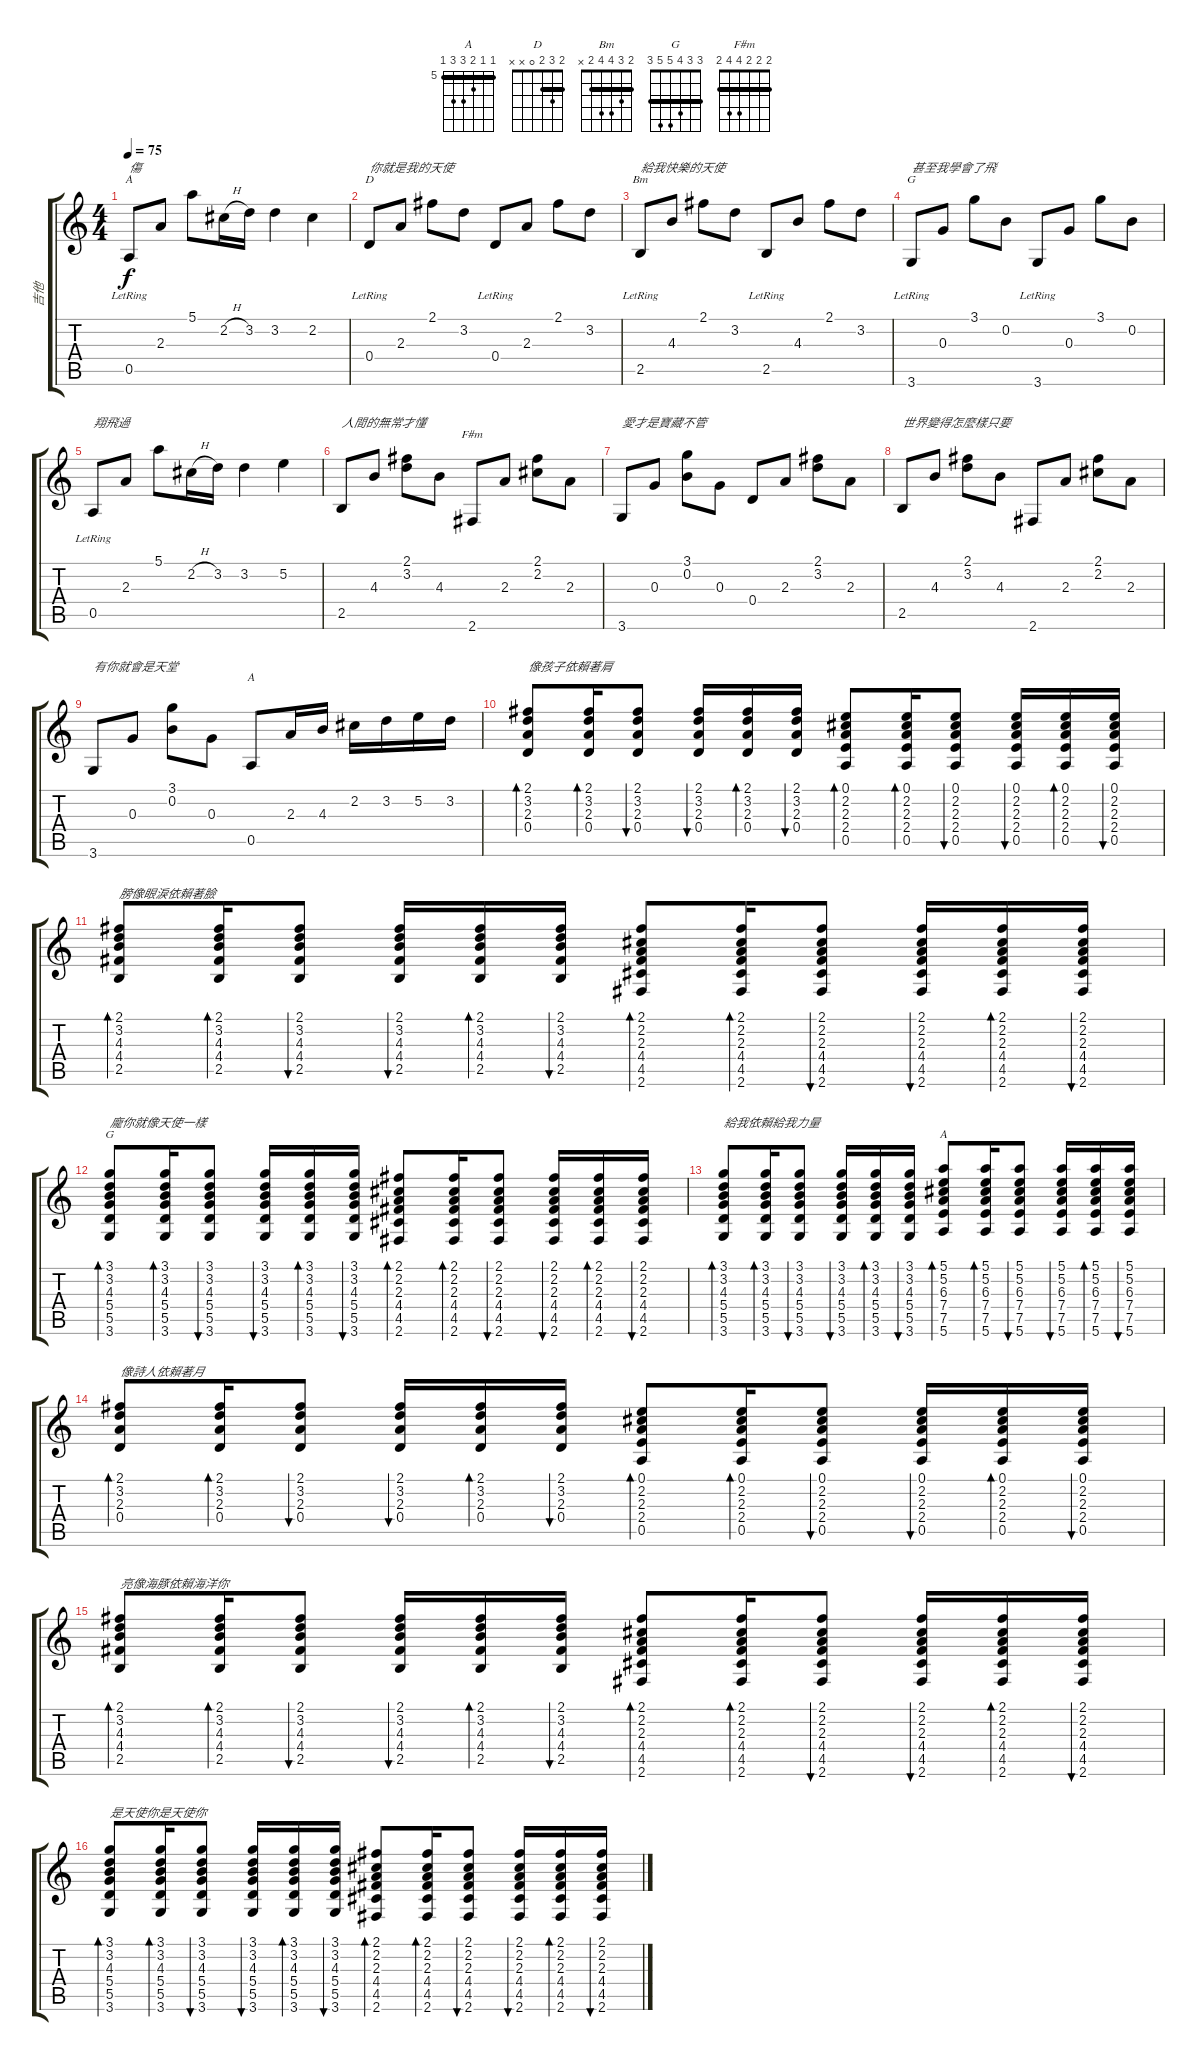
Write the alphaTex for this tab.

\track ("吉他" "吉他") {instrument acousticguitarnylon}
\staff {score tabs}
\tuning (E4 B3 G3 D3 A2 E2) {hide}
\chord ("A" 5 2 2 2 0 x) {barre 2}
\chord ("D" 2 3 2 0 x x) {barre 2}
\chord ("Bm" 2 3 4 4 2 x) {barre 2}
\chord ("G" 3 0 0 0 2 3)
\chord ("F#m" 2 2 2 4 4 2) {barre 2}
\chord ("A" 0 2 2 2 0 x)
\chord ("G" 3 3 4 5 5 3) {barre 3}
\chord ("A" 5 5 6 7 7 5) {firstfret 5 barre 5}
\ts (4 4)
\tempo 75
\clef g2
\ks c
0.5{lr}.8{ch "A" txt "傷" dy f} 2.3.8 5.1.8 2.2{h}.16 3.2.16 3.2.4 2.2.4 |
0.4{lr}.8{ch "D" txt "你就是我的天使"} 2.3.8 2.1.8 3.2.8 0.4{lr}.8 2.3.8 2.1.8 3.2.8 |
2.5{lr}.8{ch "Bm" txt "給我快樂的天使"} 4.3.8 2.1.8 3.2.8 2.5{lr}.8 4.3.8 2.1.8 3.2.8 |
3.6{lr}.8{ch "G" txt "甚至我學會了飛"} 0.3.8 3.1.8 0.2.8 3.6{lr}.8 0.3.8 3.1.8 0.2.8 |
0.5{lr}.8{txt "翔飛過"} 2.3.8 5.1.8 2.2{h}.16 3.2.16 3.2.4 5.2.4 |
2.5.8{txt "人間的無常才懂"} 4.3.8 (2.1 3.2).8 4.3.8 2.6.8{ch "F#m"} 2.3.8 (2.1 2.2).8 2.3.8 |
3.6.8{txt "愛才是寶藏不管"} 0.3.8 (3.1 0.2).8 0.3.8 0.4.8 2.3.8 (2.1 3.2).8 2.3.8 |
2.5.8{txt "世界變得怎麼樣只要"} 4.3.8 (2.1 3.2).8 4.3.8 2.6.8 2.3.8 (2.1 2.2).8 2.3.8 |
3.6.8{txt "有你就會是天堂"} 0.3.8 (3.1 0.2).8 0.3.8 0.5.8{ch "A"} 2.3.16 4.3.16 2.2.16 3.2.16 5.2.16 3.2.16 |
(2.1 3.2 2.3 0.4).8{bd 30 txt "像孩子依賴著肩"} (2.1 3.2 2.3 0.4).16{bd 30} (2.1 3.2 2.3 0.4).8{bu 60} (2.1 3.2 2.3 0.4).16{bu 60} (2.1 3.2 2.3 0.4).16{bd 30} (2.1 3.2 2.3 0.4).16{bu 30} (0.1 2.2 2.3 2.4 0.5).8{bd 30} (0.1 2.2 2.3 2.4 0.5).16{bd 30} (0.1 2.2 2.3 2.4 0.5).8{bu 60} (0.1 2.2 2.3 2.4 0.5).16{bu 60} (0.1 2.2 2.3 2.4 0.5).16{bd 30} (0.1 2.2 2.3 2.4 0.5).16{bu 30} |
(2.1 3.2 4.3 4.4 2.5).8{bd 30 txt "膀像眼淚依賴著臉"} (2.1 3.2 4.3 4.4 2.5).16{bd 30} (2.1 3.2 4.3 4.4 2.5).8{bu 60} (2.1 3.2 4.3 4.4 2.5).16{bu 60} (2.1 3.2 4.3 4.4 2.5).16{bd 30} (2.1 3.2 4.3 4.4 2.5).16{bu 30} (2.1 2.2 2.3 4.4 4.5 2.6).8{bd 30} (2.1 2.2 2.3 4.4 4.5 2.6).16{bd 30} (2.1 2.2 2.3 4.4 4.5 2.6).8{bu 60} (2.1 2.2 2.3 4.4 4.5 2.6).16{bu 60} (2.1 2.2 2.3 4.4 4.5 2.6).16{bd 30} (2.1 2.2 2.3 4.4 4.5 2.6).16{bu 30} |
(3.1 3.2 4.3 5.4 5.5 3.6).8{bd 30 ch "G" txt "龐你就像天使一樣"} (3.1 3.2 4.3 5.4 5.5 3.6).16{bd 30} (3.1 3.2 4.3 5.4 5.5 3.6).8{bu 60} (3.1 3.2 4.3 5.4 5.5 3.6).16{bu 60} (3.1 3.2 4.3 5.4 5.5 3.6).16{bd 30} (3.1 3.2 4.3 5.4 5.5 3.6).16{bu 30} (2.1 2.2 2.3 4.4 4.5 2.6).8{bd 30} (2.1 2.2 2.3 4.4 4.5 2.6).16{bd 30} (2.1 2.2 2.3 4.4 4.5 2.6).8{bu 60} (2.1 2.2 2.3 4.4 4.5 2.6).16{bu 60} (2.1 2.2 2.3 4.4 4.5 2.6).16{bd 30} (2.1 2.2 2.3 4.4 4.5 2.6).16{bu 30} |
(3.1 3.2 4.3 5.4 5.5 3.6).8{bd 30 txt "給我依賴給我力量"} (3.1 3.2 4.3 5.4 5.5 3.6).16{bd 30} (3.1 3.2 4.3 5.4 5.5 3.6).8{bu 60} (3.1 3.2 4.3 5.4 5.5 3.6).16{bu 60} (3.1 3.2 4.3 5.4 5.5 3.6).16{bd 30} (3.1 3.2 4.3 5.4 5.5 3.6).16{bu 30} (5.1 5.2 6.3 7.4 7.5 5.6).8{bd 30 ch "A"} (5.1 5.2 6.3 7.4 7.5 5.6).16{bd 30} (5.1 5.2 6.3 7.4 7.5 5.6).8{bu 60} (5.1 5.2 6.3 7.4 7.5 5.6).16{bu 60} (5.1 5.2 6.3 7.4 7.5 5.6).16{bd 30} (5.1 5.2 6.3 7.4 7.5 5.6).16{bu 30} |
(2.1 3.2 2.3 0.4).8{bd 30 txt "像詩人依賴著月"} (2.1 3.2 2.3 0.4).16{bd 30} (2.1 3.2 2.3 0.4).8{bu 60} (2.1 3.2 2.3 0.4).16{bu 60} (2.1 3.2 2.3 0.4).16{bd 30} (2.1 3.2 2.3 0.4).16{bu 30} (0.1 2.2 2.3 2.4 0.5).8{bd 30} (0.1 2.2 2.3 2.4 0.5).16{bd 30} (0.1 2.2 2.3 2.4 0.5).8{bu 60} (0.1 2.2 2.3 2.4 0.5).16{bu 60} (0.1 2.2 2.3 2.4 0.5).16{bd 30} (0.1 2.2 2.3 2.4 0.5).16{bu 30} |
(2.1 3.2 4.3 4.4 2.5).8{bd 30 txt "亮像海豚依賴海洋你"} (2.1 3.2 4.3 4.4 2.5).16{bd 30} (2.1 3.2 4.3 4.4 2.5).8{bu 60} (2.1 3.2 4.3 4.4 2.5).16{bu 60} (2.1 3.2 4.3 4.4 2.5).16{bd 30} (2.1 3.2 4.3 4.4 2.5).16{bu 30} (2.1 2.2 2.3 4.4 4.5 2.6).8{bd 30} (2.1 2.2 2.3 4.4 4.5 2.6).16{bd 30} (2.1 2.2 2.3 4.4 4.5 2.6).8{bu 60} (2.1 2.2 2.3 4.4 4.5 2.6).16{bu 60} (2.1 2.2 2.3 4.4 4.5 2.6).16{bd 30} (2.1 2.2 2.3 4.4 4.5 2.6).16{bu 30} |
(3.1 3.2 4.3 5.4 5.5 3.6).8{bd 30 txt "是天使你是天使你"} (3.1 3.2 4.3 5.4 5.5 3.6).16{bd 30} (3.1 3.2 4.3 5.4 5.5 3.6).8{bu 60} (3.1 3.2 4.3 5.4 5.5 3.6).16{bu 60} (3.1 3.2 4.3 5.4 5.5 3.6).16{bd 30} (3.1 3.2 4.3 5.4 5.5 3.6).16{bu 30} (2.1 2.2 2.3 4.4 4.5 2.6).8{bd 30} (2.1 2.2 2.3 4.4 4.5 2.6).16{bd 30} (2.1 2.2 2.3 4.4 4.5 2.6).8{bu 60} (2.1 2.2 2.3 4.4 4.5 2.6).16{bu 60} (2.1 2.2 2.3 4.4 4.5 2.6).16{bd 30} (2.1 2.2 2.3 4.4 4.5 2.6).16{bu 30}
